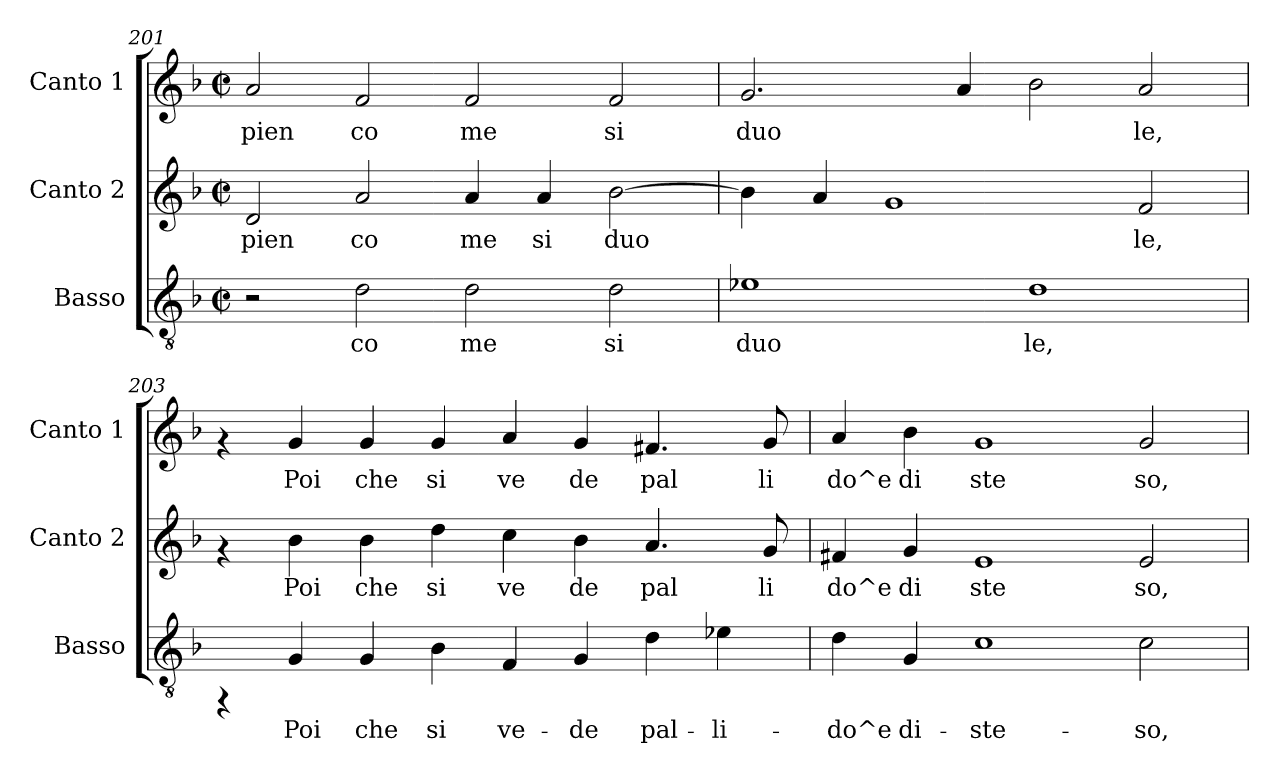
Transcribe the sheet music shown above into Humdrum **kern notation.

**kern	**text	**kern	**text	**kern	**text
*part3	*part3	*part2	*part2	*part1	*part1
*staff3	*staff3	*staff2	*staff2	*staff1	*staff1
*I"Basso	*	*I"Canto 2	*	*I"Canto 1	*
*I'Basso	*	*I'Canto 2	*	*I'Canto 1	*
*clefGv2	*	*clefG2	*	*clefG2	*
*k[b-]	*	*k[b-]	*	*k[b-]	*
*F:	*	*F:	*	*F:	*
*M2/2	*	*M2/2	*	*M2/2	*
*met(c|)	*	*met(c|)	*	*met(c|)	*
=201	=201	=201	=201	=201	=201
!	!	!	!LO:LY:b:cj	!	!LO:LY:b:cj
2r	.	2d/	pien	2a/	pien
!	!LO:LY:b:cj	!	!LO:LY:b:cj	!	!LO:LY:b:cj
2d\	co	2a/	co	2f/	co
!	!LO:LY:b:cj	!	!LO:LY:b:cj	!	!LO:LY:b:cj
2d\	me	4a/	me	2f/	me
!	!	!	!LO:LY:b:cj	!	!
.	.	4a/	si	.	.
!	!LO:LY:b:cj	!	!LO:LY:b:cj	!	!LO:LY:b:cj
2d\	si	[>2b-\	duo	2f/	si
=202	=202	=202	=202	=202	=202
!	!LO:LY:b:cj	!	!LO:LY:b:cj	!	!LO:LY:b:cj
1e-X	duo	4b-\]	.	2.g/	duo
!	!	!	!LO:LY:b:cj	!	!
.	.	4a/	.	.	.
!	!	!	!LO:LY:b:cj	!	!
.	.	1g	.	.	.
!	!	!	!	!	!LO:LY:b:cj
.	.	.	.	4a/	.
!	!LO:LY:b:cj	!	!	!	!LO:LY:b:cj
1d	le,	.	.	2b-\	.
!	!	!	!LO:LY:b:cj	!	!LO:LY:b:cj
.	.	2f/	le,	2a/	le,
!!LO:LB:g=z
=203	=203	=203	=203	=203	=203
4rFF	.	4rf	.	4rf	.
!	!LO:LY:b:cj	!	!LO:LY:b:cj	!	!LO:LY:b:cj
4G/	Poi	4b-\	Poi	4g/	Poi
!	!LO:LY:b:cj	!	!LO:LY:b:cj	!	!LO:LY:b:cj
4G/	che	4b-\	che	4g/	che
!	!LO:LY:b:cj	!	!LO:LY:b:cj	!	!LO:LY:b:cj
4B-\	si	4dd\	si	4g/	si
!	!LO:LY:b:cj	!	!LO:LY:b:cj	!	!LO:LY:b:cj
4F/	ve-	4cc\	ve	4a/	ve
!	!LO:LY:b:cj	!	!LO:LY:b:cj	!	!LO:LY:b:cj
4G/	-de	4b-\	de	4g/	de
!	!LO:LY:b:cj	!	!LO:LY:b:cj	!	!LO:LY:b:cj
4d\	pal-	4.a/	pal	4.f#X/	pal
!	!LO:LY:b:cj	!	!	!	!
4e-X\	-li-	.	.	.	.
!	!	!	!LO:LY:b:cj	!	!LO:LY:b:cj
.	.	8g/	li	8g/	li
=204	=204	=204	=204	=204	=204
!	!LO:LY:b:cj	!	!LO:LY:b:cj	!	!LO:LY:b:cj
4d\	-do^e	4f#X/	do^e	4a/	do^e
!	!LO:LY:b:cj	!	!LO:LY:b:cj	!	!LO:LY:b:cj
4G/	di-	4g/	di	4b-\	di
!	!LO:LY:b:cj	!	!LO:LY:b:cj	!	!LO:LY:b:cj
1c	-ste-	1e	ste	1g	ste
!	!LO:LY:b:cj	!	!LO:LY:b:cj	!	!LO:LY:b:cj
2c\	-so,	2e/	so,	2g/	so,
=	=	=	=	=	=
*-	*-	*-	*-	*-	*-
